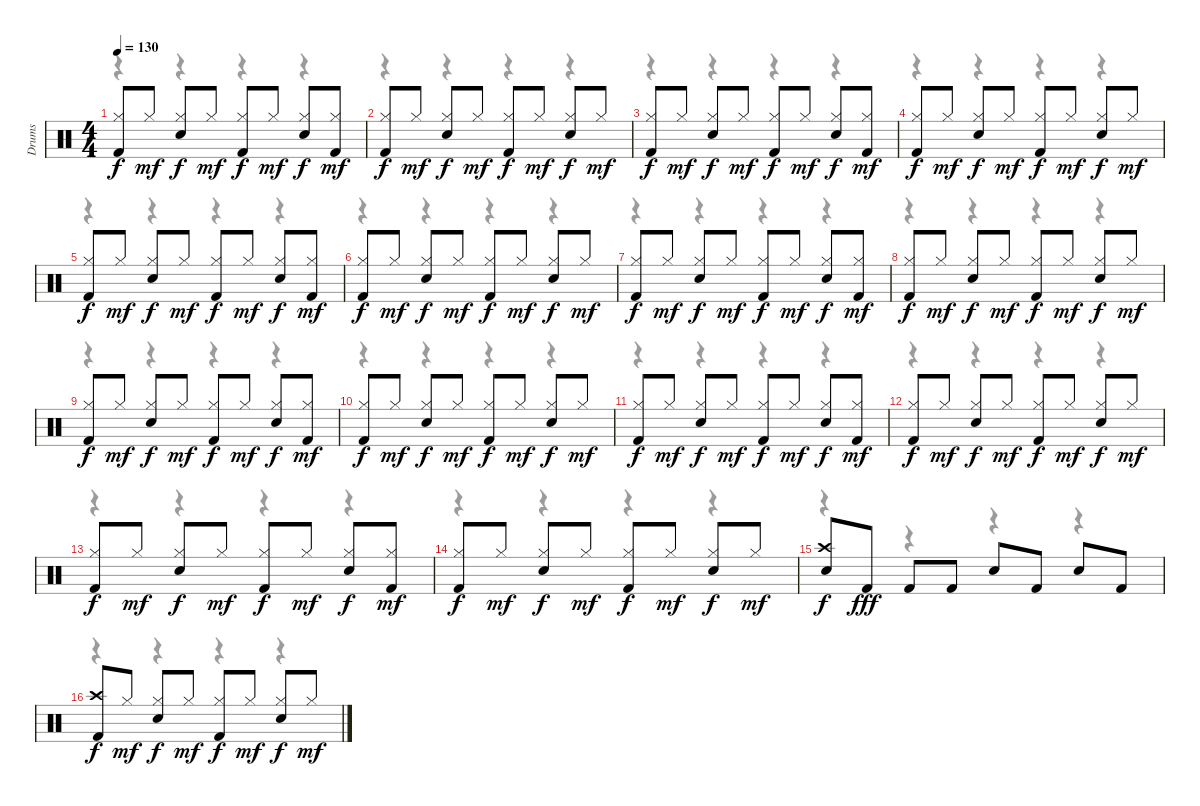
\bracketExtendMode groupsimilarinstruments
\track ("Drumkit" "Drums") {instrument percussion}
\staff {score}
\articulation defaults
\voice
\ts (4 4)
\tempo 130
\clef neutral
\ks c
("Hi-Hat (closed)" "Kick (hit) 2").8{dy f} "Hi-Hat (closed)".8{dy mf} ("Hi-Hat (closed)" "Snare (hit) 2").8{dy f} "Hi-Hat (closed)".8{dy mf} ("Hi-Hat (closed)" "Kick (hit) 2").8{dy f} "Hi-Hat (closed)".8{dy mf} ("Hi-Hat (closed)" "Snare (hit) 2").8{dy f} ("Hi-Hat (closed)" "Kick (hit) 2").8{dy mf} |
("Hi-Hat (closed)" "Kick (hit) 2").8{dy f} "Hi-Hat (closed)".8{dy mf} ("Hi-Hat (closed)" "Snare (hit) 2").8{dy f} "Hi-Hat (closed)".8{dy mf} ("Hi-Hat (closed)" "Kick (hit) 2").8{dy f} "Hi-Hat (closed)".8{dy mf} ("Hi-Hat (closed)" "Snare (hit) 2").8{dy f} "Hi-Hat (closed)".8{dy mf} |
("Hi-Hat (closed)" "Kick (hit) 2").8{dy f} "Hi-Hat (closed)".8{dy mf} ("Hi-Hat (closed)" "Snare (hit) 2").8{dy f} "Hi-Hat (closed)".8{dy mf} ("Hi-Hat (closed)" "Kick (hit) 2").8{dy f} "Hi-Hat (closed)".8{dy mf} ("Hi-Hat (closed)" "Snare (hit) 2").8{dy f} ("Hi-Hat (closed)" "Kick (hit) 2").8{dy mf} |
("Hi-Hat (closed)" "Kick (hit) 2").8{dy f} "Hi-Hat (closed)".8{dy mf} ("Hi-Hat (closed)" "Snare (hit) 2").8{dy f} "Hi-Hat (closed)".8{dy mf} ("Hi-Hat (closed)" "Kick (hit) 2").8{dy f} "Hi-Hat (closed)".8{dy mf} ("Hi-Hat (closed)" "Snare (hit) 2").8{dy f} "Hi-Hat (closed)".8{dy mf} |
("Hi-Hat (closed)" "Kick (hit) 2").8{dy f} "Hi-Hat (closed)".8{dy mf} ("Hi-Hat (closed)" "Snare (hit) 2").8{dy f} "Hi-Hat (closed)".8{dy mf} ("Hi-Hat (closed)" "Kick (hit) 2").8{dy f} "Hi-Hat (closed)".8{dy mf} ("Hi-Hat (closed)" "Snare (hit) 2").8{dy f} ("Hi-Hat (closed)" "Kick (hit) 2").8{dy mf} |
("Hi-Hat (closed)" "Kick (hit) 2").8{dy f} "Hi-Hat (closed)".8{dy mf} ("Hi-Hat (closed)" "Snare (hit) 2").8{dy f} "Hi-Hat (closed)".8{dy mf} ("Hi-Hat (closed)" "Kick (hit) 2").8{dy f} "Hi-Hat (closed)".8{dy mf} ("Hi-Hat (closed)" "Snare (hit) 2").8{dy f} "Hi-Hat (closed)".8{dy mf} |
("Hi-Hat (closed)" "Kick (hit) 2").8{dy f} "Hi-Hat (closed)".8{dy mf} ("Hi-Hat (closed)" "Snare (hit) 2").8{dy f} "Hi-Hat (closed)".8{dy mf} ("Hi-Hat (closed)" "Kick (hit) 2").8{dy f} "Hi-Hat (closed)".8{dy mf} ("Hi-Hat (closed)" "Snare (hit) 2").8{dy f} ("Hi-Hat (closed)" "Kick (hit) 2").8{dy mf} |
("Hi-Hat (closed)" "Kick (hit) 2").8{dy f} "Hi-Hat (closed)".8{dy mf} ("Hi-Hat (closed)" "Snare (hit) 2").8{dy f} "Hi-Hat (closed)".8{dy mf} ("Hi-Hat (closed)" "Kick (hit) 2").8{dy f} "Hi-Hat (closed)".8{dy mf} ("Hi-Hat (closed)" "Snare (hit) 2").8{dy f} "Hi-Hat (closed)".8{dy mf} |
("Hi-Hat (closed)" "Kick (hit) 2").8{dy f} "Hi-Hat (closed)".8{dy mf} ("Hi-Hat (closed)" "Snare (hit) 2").8{dy f} "Hi-Hat (closed)".8{dy mf} ("Hi-Hat (closed)" "Kick (hit) 2").8{dy f} "Hi-Hat (closed)".8{dy mf} ("Hi-Hat (closed)" "Snare (hit) 2").8{dy f} ("Hi-Hat (closed)" "Kick (hit) 2").8{dy mf} |
("Hi-Hat (closed)" "Kick (hit) 2").8{dy f} "Hi-Hat (closed)".8{dy mf} ("Hi-Hat (closed)" "Snare (hit) 2").8{dy f} "Hi-Hat (closed)".8{dy mf} ("Hi-Hat (closed)" "Kick (hit) 2").8{dy f} "Hi-Hat (closed)".8{dy mf} ("Hi-Hat (closed)" "Snare (hit) 2").8{dy f} "Hi-Hat (closed)".8{dy mf} |
("Hi-Hat (closed)" "Kick (hit) 2").8{dy f} "Hi-Hat (closed)".8{dy mf} ("Hi-Hat (closed)" "Snare (hit) 2").8{dy f} "Hi-Hat (closed)".8{dy mf} ("Hi-Hat (closed)" "Kick (hit) 2").8{dy f} "Hi-Hat (closed)".8{dy mf} ("Hi-Hat (closed)" "Snare (hit) 2").8{dy f} ("Hi-Hat (closed)" "Kick (hit) 2").8{dy mf} |
("Hi-Hat (closed)" "Kick (hit) 2").8{dy f} "Hi-Hat (closed)".8{dy mf} ("Hi-Hat (closed)" "Snare (hit) 2").8{dy f} "Hi-Hat (closed)".8{dy mf} ("Hi-Hat (closed)" "Kick (hit) 2").8{dy f} "Hi-Hat (closed)".8{dy mf} ("Hi-Hat (closed)" "Snare (hit) 2").8{dy f} "Hi-Hat (closed)".8{dy mf} |
("Hi-Hat (closed)" "Kick (hit) 2").8{dy f} "Hi-Hat (closed)".8{dy mf} ("Hi-Hat (closed)" "Snare (hit) 2").8{dy f} "Hi-Hat (closed)".8{dy mf} ("Hi-Hat (closed)" "Kick (hit) 2").8{dy f} "Hi-Hat (closed)".8{dy mf} ("Hi-Hat (closed)" "Snare (hit) 2").8{dy f} ("Hi-Hat (closed)" "Kick (hit) 2").8{dy mf} |
("Hi-Hat (closed)" "Kick (hit) 2").8{dy f} "Hi-Hat (closed)".8{dy mf} ("Hi-Hat (closed)" "Snare (hit) 2").8{dy f} "Hi-Hat (closed)".8{dy mf} ("Hi-Hat (closed)" "Kick (hit) 2").8{dy f} "Hi-Hat (closed)".8{dy mf} ("Hi-Hat (closed)" "Snare (hit) 2").8{dy f} "Hi-Hat (closed)".8{dy mf} |
("Crash high (hit)" "Snare (hit) 2").8{dy f} "Kick (hit) 2".8{dy fff} "Kick (hit) 2".8 "Kick (hit) 2".8 "Snare (hit) 2".8 "Kick (hit) 2".8 "Snare (hit) 2".8 "Kick (hit) 2".8 |
("Crash high (hit)" "Kick (hit) 2").8{dy f} "Hi-Hat (closed)".8{dy mf} ("Hi-Hat (closed)" "Snare (hit) 2").8{dy f} "Hi-Hat (closed)".8{dy mf} ("Hi-Hat (closed)" "Kick (hit) 2").8{dy f} "Hi-Hat (closed)".8{dy mf} ("Hi-Hat (closed)" "Snare (hit) 2").8{dy f} "Hi-Hat (closed)".8{dy mf}
\voice
\clef neutral
\ottava regular
\simile none
\ks c
r.4{dy mf} r.4 r.4 r.4 |
r.4 r.4 r.4 r.4 |
r.4 r.4 r.4 r.4 |
r.4 r.4 r.4 r.4 |
r.4 r.4 r.4 r.4 |
r.4 r.4 r.4 r.4 |
r.4 r.4 r.4 r.4 |
r.4 r.4 r.4 r.4 |
r.4 r.4 r.4 r.4 |
r.4 r.4 r.4 r.4 |
r.4 r.4 r.4 r.4 |
r.4 r.4 r.4 r.4 |
r.4 r.4 r.4 r.4 |
r.4 r.4 r.4 r.4 |
r.4 r.4 r.4 r.4 |
r.4 r.4 r.4 r.4
